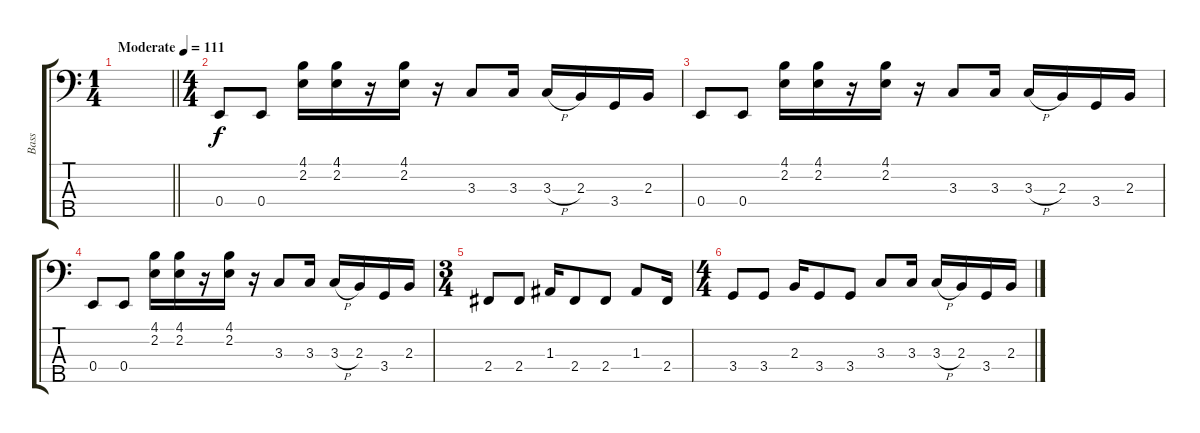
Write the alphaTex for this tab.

\track ("Bass" "Bass") {instrument slapbass1}
\staff {score tabs}
\tuning (G2 D2 A1 E1 B0) {hide}
\ts (1 4)
\tempo (111 "Moderate")
\clef f4
\barLineRight lightlight
\ks c
|
\ts (4 4)
0.4.8 0.4.8 (4.1 2.2).16 (4.1 2.2).16 r.16 (4.1 2.2).16 r.16 3.3.8 3.3.16 3.3{h}.16 2.3.16 3.4.16 2.3.16 |
0.4.8 0.4.8 (4.1 2.2).16 (4.1 2.2).16 r.16 (4.1 2.2).16 r.16 3.3.8 3.3.16 3.3{h}.16 2.3.16 3.4.16 2.3.16 |
0.4.8 0.4.8 (4.1 2.2).16 (4.1 2.2).16 r.16 (4.1 2.2).16 r.16 3.3.8 3.3.16 3.3{h}.16 2.3.16 3.4.16 2.3.16 |
\ts (3 4)
2.4.8 2.4.8 1.3.16 2.4.8 2.4.8 1.3.8 2.4.16 |
\ts (4 4)
3.4.8 3.4.8 2.3.16 3.4.8 3.4.8 3.3.8 3.3.16 3.3{h}.16 2.3.16 3.4.16 2.3.16
